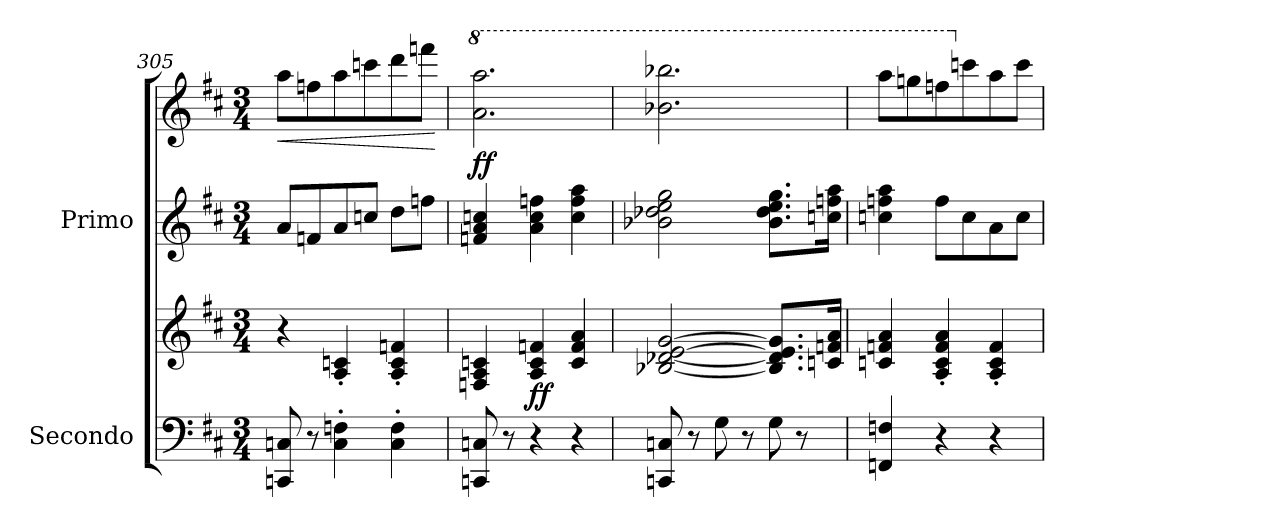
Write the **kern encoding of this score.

**kern	**kern	**dynam	**kern	**kern	**dynam
*part2	*part2	*part2	*part1	*part1	*part1
*staff4	*staff3	*staff3/4	*staff2	*staff1	*staff1/2
*I"Secondo	*	*	*I"Primo	*	*
*I'Sec.	*	*	*I'Pri.	*	*
*clefF4	*clefG2	*	*clefG2	*clefG2	*
*k[f#c#]	*k[f#c#]	*	*k[f#c#]	*k[f#c#]	*
*M3/4	*M3/4	*	*M3/4	*M3/4	*
=305	=305	=305	=305	=305	=305
!	!	!	!	!	!LO:HP:b
8CCn/ 8Cn/	4r	.	8a/L	8aa\L	<
8r	.	.	8fn/	8ffn\	.
4C\' 4Fn\'	4A/' 4cn/'	.	8a/	8aa\	.
.	.	.	8ccn/J	8cccn\	.
4C\' 4F\'	4A/' 4c/' 4fn/'	.	8dd\L	8ddd\	.
.	.	.	8ffn\J	8fffn\J	.
.	.	.	.	.	[
!!LO:PB:g=z
=306	=306	=306	=306	=306	=306
*	*	*	*	*8va	*
!	!	!	!	!	!LO:DY:b
8CCn/ 8Cn/	4Fn/ 4A/ 4cn/	.	4fn/ 4a/ 4ccn/	2.aa\ 2.aaa\	ff
8r	.	.	.	.	.
!	!	!LO:DY:b	!	!	!
4r	4A/ 4c/ 4fn/	ff	4a\ 4cc\ 4ffn\	.	.
4r	4c/ 4f/ 4a/	.	4cc\ 4ff\ 4aa\	.	.
=307	=307	=307	=307	=307	=307
8CCn/ 8Cn/	[2B-X/ [2d-X/ [2e/ [2g/	.	2b-X\ 2dd-X\ 2ee\ 2gg\	2.bb-X\ 2.bbb-X\	.
8r	.	.	.	.	.
8G\	.	.	.	.	.
8r	.	.	.	.	.
8G\	8.B-/] 8.d-/] 8.e/] 8.g/]L	.	8.b-\ 8.dd-\ 8.ee\ 8.gg\L	.	.
8r	.	.	.	.	.
.	16cn/ 16fn/ 16a/Jk	.	16ccn\ 16ffn\ 16aa\Jk	.	.
=308	=308	=308	=308	=308	=308
4FFn/ 4Fn/	4cn/ 4fn/ 4a/	.	4ccn\ 4ffn\ 4aa\	8aaa\L	.
.	.	.	.	8gggn\	.
4r	4A/' 4c/' 4f/' 4a/'	.	8ff\L	8fffn\	.
*	*	*	*	*X8va	*
.	.	.	8cc\	8cccn\	.
4r	4A/' 4c/' 4f/'	.	8a\	8aa\	.
.	.	.	8cc\J	8ccc\J	.
=	=	=	=	=	=
*-	*-	*-	*-	*-	*-
